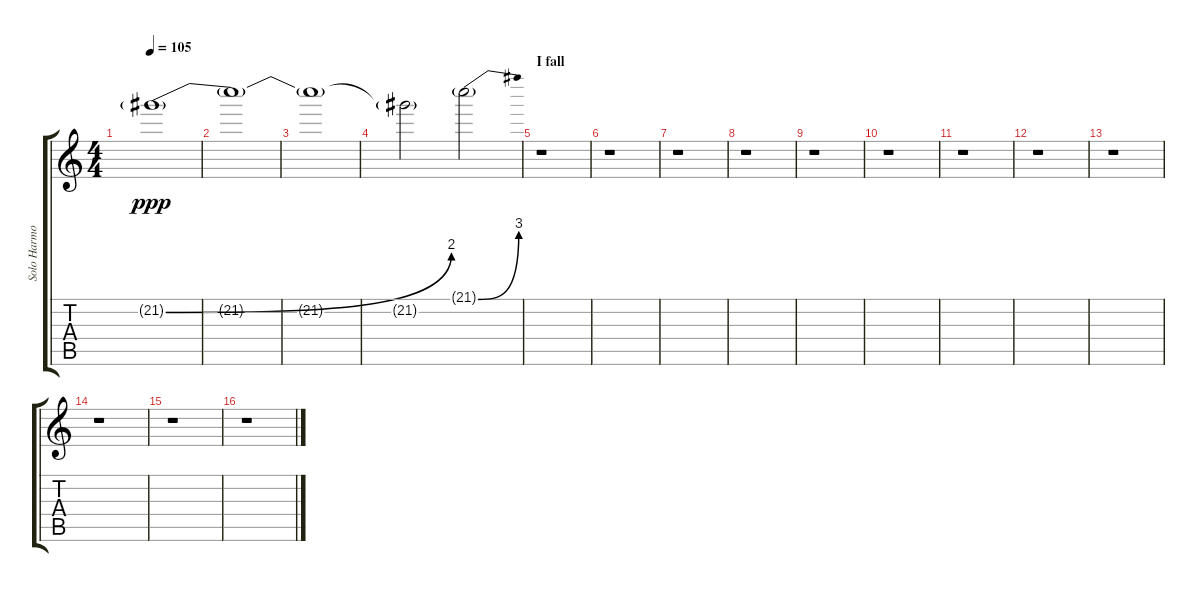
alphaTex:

\track ("Solo Harmony" "Solo Harmo") {instrument overdrivenguitar}
\staff {score tabs}
\tuning (Eb4 B3 Gb3 B2 Gb2 B1) {hide}
\ts (4 4)
\tempo 105
\clef g2
\ks c
21.2{be (bend 0 0 60 8) g}.1{dy ppp} |
21.2{t}.1 |
21.2{t}.1 |
21.2{t}.2 21.1{be (bend 0 0 60 12) g}.2 |
\section ("" "I fall")
r.1 |
r.1 |
r.1 |
r.1 |
r.1 |
r.1 |
r.1 |
r.1 |
r.1 |
r.1 |
r.1 |
r.1
